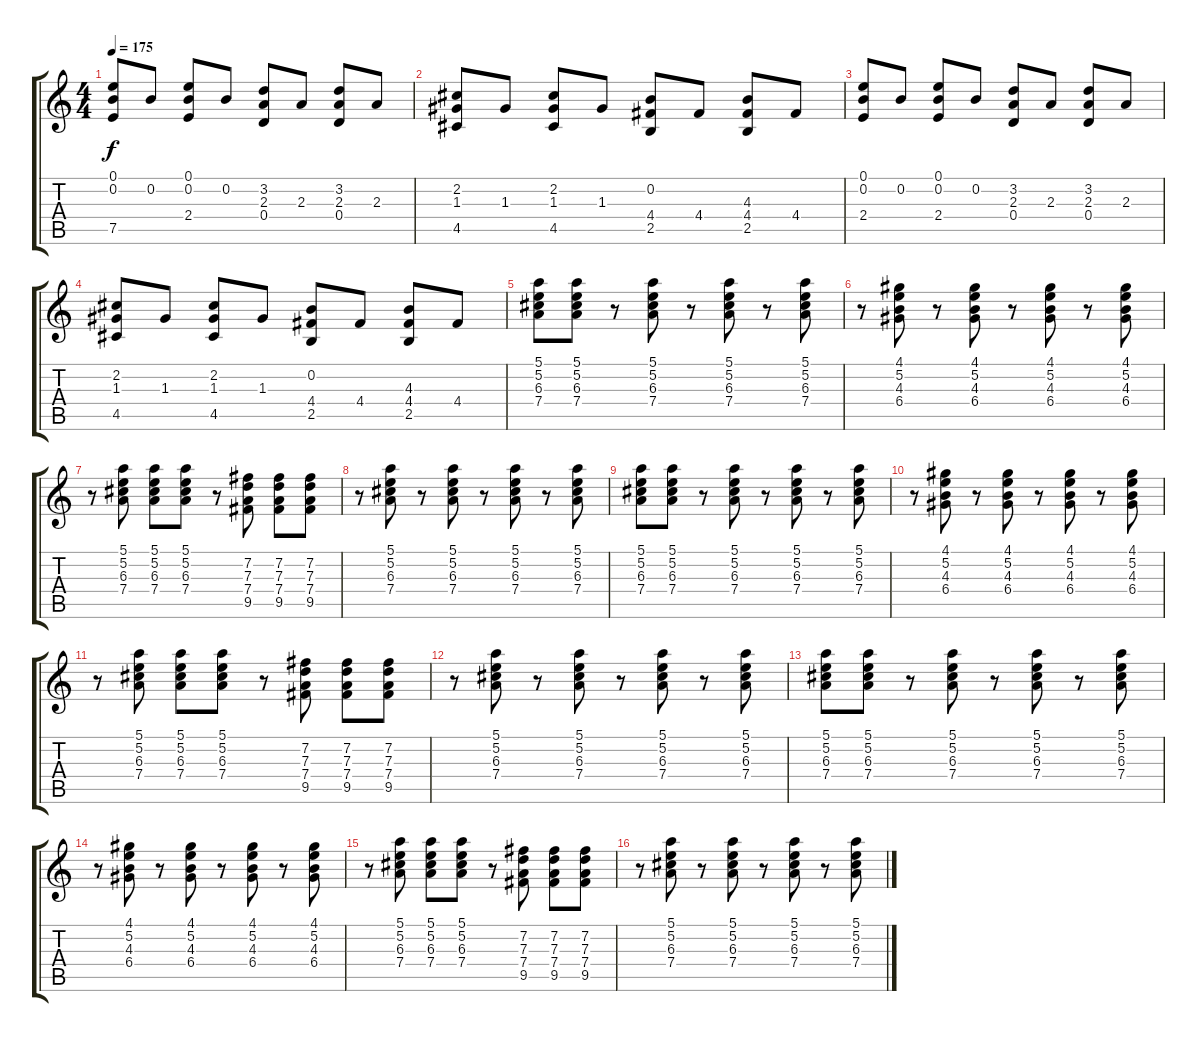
\track "" {instrument electricguitarclean}
\staff {score tabs}
\tuning (E4 B3 G3 D3 A2 E2) {hide}
\ts (4 4)
\tempo 175
\clef g2
\ks c
(0.1 0.2 7.5).8{dy f} 0.2.8 (0.1 0.2 2.4).8 0.2.8 (3.2 2.3 0.4).8 2.3.8 (3.2 2.3 0.4).8 2.3.8 |
(2.2 1.3 4.5).8 1.3.8 (2.2 1.3 4.5).8 1.3.8 (0.2 4.4 2.5).8 4.4.8 (4.3 4.4 2.5).8 4.4.8 |
(0.1 0.2 2.4).8 0.2.8 (0.1 0.2 2.4).8 0.2.8 (3.2 2.3 0.4).8 2.3.8 (3.2 2.3 0.4).8 2.3.8 |
(2.2 1.3 4.5).8 1.3.8 (2.2 1.3 4.5).8 1.3.8 (0.2 4.4 2.5).8 4.4.8 (4.3 4.4 2.5).8 4.4.8 |
(5.1 5.2 6.3 7.4).8 (5.1 5.2 6.3 7.4).8 r.8 (5.1 5.2 6.3 7.4).8 r.8 (5.1 5.2 6.3 7.4).8 r.8 (5.1 5.2 6.3 7.4).8 |
r.8 (4.1 5.2 4.3 6.4).8 r.8 (4.1 5.2 4.3 6.4).8 r.8 (4.1 5.2 4.3 6.4).8 r.8 (4.1 5.2 4.3 6.4).8 |
r.8 (5.1 5.2 6.3 7.4).8 (5.1 5.2 6.3 7.4).8 (5.1 5.2 6.3 7.4).8 r.8 (7.2 7.3 7.4 9.5).8 (7.2 7.3 7.4 9.5).8 (7.2 7.3 7.4 9.5).8 |
r.8 (5.1 5.2 6.3 7.4).8 r.8 (5.1 5.2 6.3 7.4).8 r.8 (5.1 5.2 6.3 7.4).8 r.8 (5.1 5.2 6.3 7.4).8 |
(5.1 5.2 6.3 7.4).8 (5.1 5.2 6.3 7.4).8 r.8 (5.1 5.2 6.3 7.4).8 r.8 (5.1 5.2 6.3 7.4).8 r.8 (5.1 5.2 6.3 7.4).8 |
r.8 (4.1 5.2 4.3 6.4).8 r.8 (4.1 5.2 4.3 6.4).8 r.8 (4.1 5.2 4.3 6.4).8 r.8 (4.1 5.2 4.3 6.4).8 |
r.8 (5.1 5.2 6.3 7.4).8 (5.1 5.2 6.3 7.4).8 (5.1 5.2 6.3 7.4).8 r.8 (7.2 7.3 7.4 9.5).8 (7.2 7.3 7.4 9.5).8 (7.2 7.3 7.4 9.5).8 |
r.8 (5.1 5.2 6.3 7.4).8 r.8 (5.1 5.2 6.3 7.4).8 r.8 (5.1 5.2 6.3 7.4).8 r.8 (5.1 5.2 6.3 7.4).8 |
(5.1 5.2 6.3 7.4).8 (5.1 5.2 6.3 7.4).8 r.8 (5.1 5.2 6.3 7.4).8 r.8 (5.1 5.2 6.3 7.4).8 r.8 (5.1 5.2 6.3 7.4).8 |
r.8 (4.1 5.2 4.3 6.4).8 r.8 (4.1 5.2 4.3 6.4).8 r.8 (4.1 5.2 4.3 6.4).8 r.8 (4.1 5.2 4.3 6.4).8 |
r.8 (5.1 5.2 6.3 7.4).8 (5.1 5.2 6.3 7.4).8 (5.1 5.2 6.3 7.4).8 r.8 (7.2 7.3 7.4 9.5).8 (7.2 7.3 7.4 9.5).8 (7.2 7.3 7.4 9.5).8 |
r.8 (5.1 5.2 6.3 7.4).8 r.8 (5.1 5.2 6.3 7.4).8 r.8 (5.1 5.2 6.3 7.4).8 r.8 (5.1 5.2 6.3 7.4).8
